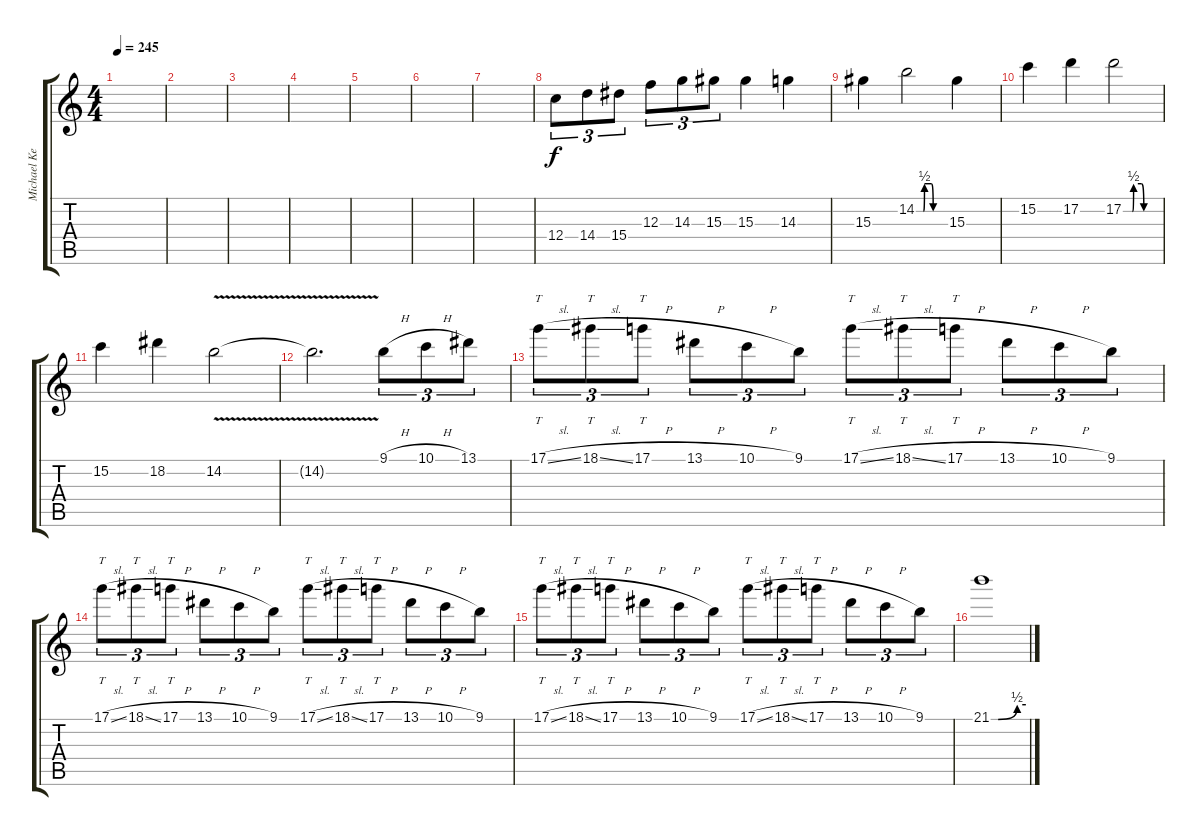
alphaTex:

\track ("Michael Keene Lead" "Michael Ke") {instrument distortionguitar}
\staff {score tabs}
\tuning (D4 A3 F3 C3 G2 C2) {hide}
\ts (4 4)
\tempo 245
\clef g2
\ks c
|
|
|
|
|
|
|
12.4.8{tu (3 2)} 14.4.8{tu (3 2)} 15.4.8{tu (3 2)} 12.3.8{tu (3 2)} 14.3.8{tu (3 2)} 15.3.8{tu (3 2)} 15.3.4 14.3.4 |
15.3.4 14.2{be (custom 0 0 15 0 17 2 31 2 35 0 60 0)}.2 15.3.4 |
15.2.4 17.2.4 17.2{be (custom 0 0 15 0 17 2 30 2 34 0 60 0)}.2 |
15.2.4 18.2.4 14.2{v}.2 |
14.2{t}.2{d} 9.1{h}.8{tu (3 2)} 10.1{h}.8{tu (3 2)} 13.1.8{tu (3 2)} |
17.1{sl}.8{tt tu (3 2)} 18.1{sl}.8{tt tu (3 2)} 17.1{h}.8{tt tu (3 2)} 13.1{h}.8{tu (3 2)} 10.1{h}.8{tu (3 2)} 9.1.8{tu (3 2)} 17.1{sl}.8{tt tu (3 2)} 18.1{sl}.8{tt tu (3 2)} 17.1{h}.8{tt tu (3 2)} 13.1{h}.8{tu (3 2)} 10.1{h}.8{tu (3 2)} 9.1.8{tu (3 2)} |
17.1{sl}.8{tt tu (3 2)} 18.1{sl}.8{tt tu (3 2)} 17.1{h}.8{tt tu (3 2)} 13.1{h}.8{tu (3 2)} 10.1{h}.8{tu (3 2)} 9.1.8{tu (3 2)} 17.1{sl}.8{tt tu (3 2)} 18.1{sl}.8{tt tu (3 2)} 17.1{h}.8{tt tu (3 2)} 13.1{h}.8{tu (3 2)} 10.1{h}.8{tu (3 2)} 9.1.8{tu (3 2)} |
17.1{sl}.8{tt tu (3 2)} 18.1{sl}.8{tt tu (3 2)} 17.1{h}.8{tt tu (3 2)} 13.1{h}.8{tu (3 2)} 10.1{h}.8{tu (3 2)} 9.1.8{tu (3 2)} 17.1{sl}.8{tt tu (3 2)} 18.1{sl}.8{tt tu (3 2)} 17.1{h}.8{tt tu (3 2)} 13.1{h}.8{tu (3 2)} 10.1{h}.8{tu (3 2)} 9.1.8{tu (3 2)} |
21.1{be (custom 0 0 12 0 45 2 60 2)}.1
